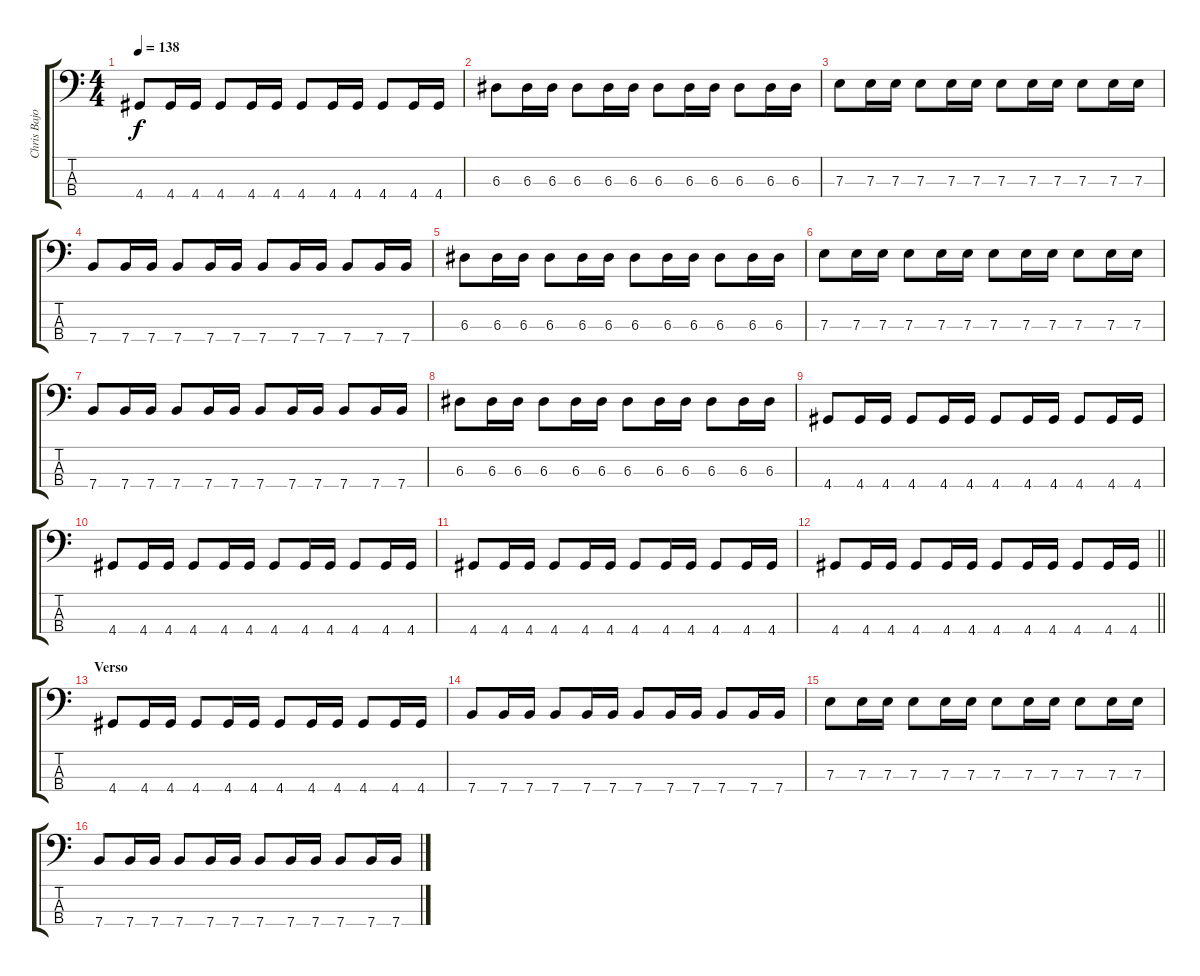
\track ("Chris Bajo" "Chris Bajo") {instrument electricbasspick}
\staff {score tabs}
\tuning (G2 D2 A1 E1) {hide}
\ts (4 4)
\tempo 138
\clef f4
\ks c
4.4.8{dy f} 4.4.16 4.4.16 4.4.8 4.4.16 4.4.16 4.4.8 4.4.16 4.4.16 4.4.8 4.4.16 4.4.16 |
6.3.8 6.3.16 6.3.16 6.3.8 6.3.16 6.3.16 6.3.8 6.3.16 6.3.16 6.3.8 6.3.16 6.3.16 |
7.3.8 7.3.16 7.3.16 7.3.8 7.3.16 7.3.16 7.3.8 7.3.16 7.3.16 7.3.8 7.3.16 7.3.16 |
7.4.8 7.4.16 7.4.16 7.4.8 7.4.16 7.4.16 7.4.8 7.4.16 7.4.16 7.4.8 7.4.16 7.4.16 |
6.3.8 6.3.16 6.3.16 6.3.8 6.3.16 6.3.16 6.3.8 6.3.16 6.3.16 6.3.8 6.3.16 6.3.16 |
7.3.8 7.3.16 7.3.16 7.3.8 7.3.16 7.3.16 7.3.8 7.3.16 7.3.16 7.3.8 7.3.16 7.3.16 |
7.4.8 7.4.16 7.4.16 7.4.8 7.4.16 7.4.16 7.4.8 7.4.16 7.4.16 7.4.8 7.4.16 7.4.16 |
6.3.8 6.3.16 6.3.16 6.3.8 6.3.16 6.3.16 6.3.8 6.3.16 6.3.16 6.3.8 6.3.16 6.3.16 |
4.4.8 4.4.16 4.4.16 4.4.8 4.4.16 4.4.16 4.4.8 4.4.16 4.4.16 4.4.8 4.4.16 4.4.16 |
4.4.8 4.4.16 4.4.16 4.4.8 4.4.16 4.4.16 4.4.8 4.4.16 4.4.16 4.4.8 4.4.16 4.4.16 |
4.4.8 4.4.16 4.4.16 4.4.8 4.4.16 4.4.16 4.4.8 4.4.16 4.4.16 4.4.8 4.4.16 4.4.16 |
\barLineRight lightlight
4.4.8 4.4.16 4.4.16 4.4.8 4.4.16 4.4.16 4.4.8 4.4.16 4.4.16 4.4.8 4.4.16 4.4.16 |
\section ("" "Verso")
4.4.8 4.4.16 4.4.16 4.4.8 4.4.16 4.4.16 4.4.8 4.4.16 4.4.16 4.4.8 4.4.16 4.4.16 |
7.4.8 7.4.16 7.4.16 7.4.8 7.4.16 7.4.16 7.4.8 7.4.16 7.4.16 7.4.8 7.4.16 7.4.16 |
7.3.8 7.3.16 7.3.16 7.3.8 7.3.16 7.3.16 7.3.8 7.3.16 7.3.16 7.3.8 7.3.16 7.3.16 |
7.4.8 7.4.16 7.4.16 7.4.8 7.4.16 7.4.16 7.4.8 7.4.16 7.4.16 7.4.8 7.4.16 7.4.16
